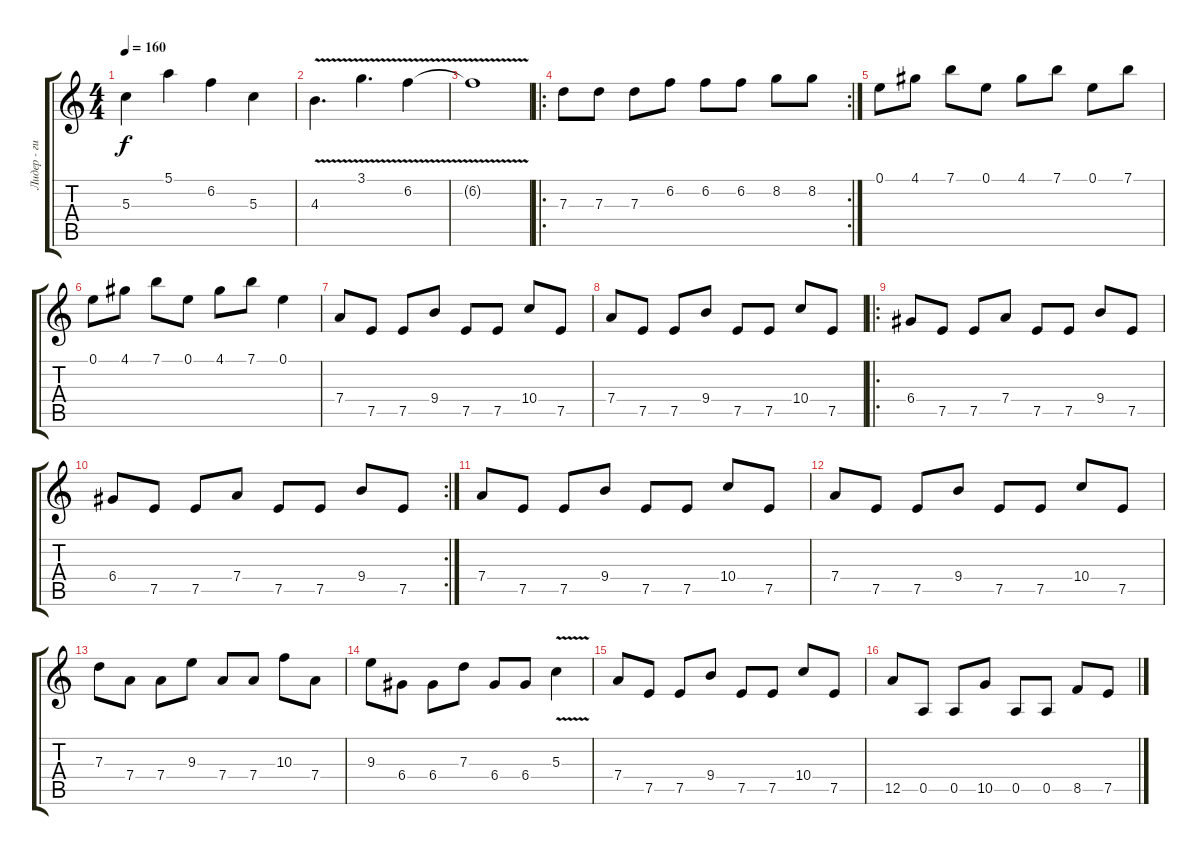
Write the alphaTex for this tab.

\track ("Лидер - гитара" "Лидер - ги") {instrument distortionguitar}
\staff {score tabs}
\tuning (E4 B3 G3 D3 A2 E2) {hide}
\ts (4 4)
\tempo 160
\clef g2
\ks aminor
5.3{t}.4{dy f} 5.1.4 6.2.4 5.3.4 |
4.3{v}.4{d} 3.1{v}.4{d} 6.2{v}.4 |
6.2{t}.1 |
\ro
\rc 2
7.3.8 7.3.8 7.3.8 6.2.8 6.2.8 6.2.8 8.2.8 8.2.8 |
0.1.8 4.1.8 7.1.8 0.1.8 4.1.8 7.1.8 0.1.8 7.1.8 |
0.1.8 4.1.8 7.1.8 0.1.8 4.1.8 7.1.8 0.1.4 |
7.4.8 7.5.8 7.5.8 9.4.8 7.5.8 7.5.8 10.4.8 7.5.8 |
7.4.8 7.5.8 7.5.8 9.4.8 7.5.8 7.5.8 10.4.8 7.5.8 |
\ro
6.4.8 7.5.8 7.5.8 7.4.8 7.5.8 7.5.8 9.4.8 7.5.8 |
\rc 2
6.4.8 7.5.8 7.5.8 7.4.8 7.5.8 7.5.8 9.4.8 7.5.8 |
7.4.8 7.5.8 7.5.8 9.4.8 7.5.8 7.5.8 10.4.8 7.5.8 |
7.4.8 7.5.8 7.5.8 9.4.8 7.5.8 7.5.8 10.4.8 7.5.8 |
7.3.8 7.4.8 7.4.8 9.3.8 7.4.8 7.4.8 10.3.8 7.4.8 |
9.3.8 6.4.8 6.4.8 7.3.8 6.4.8 6.4.8 5.3{v}.4 |
7.4.8 7.5.8 7.5.8 9.4.8 7.5.8 7.5.8 10.4.8 7.5.8 |
12.5.8 0.5.8 0.5.8 10.5.8 0.5.8 0.5.8 8.5.8 7.5.8
